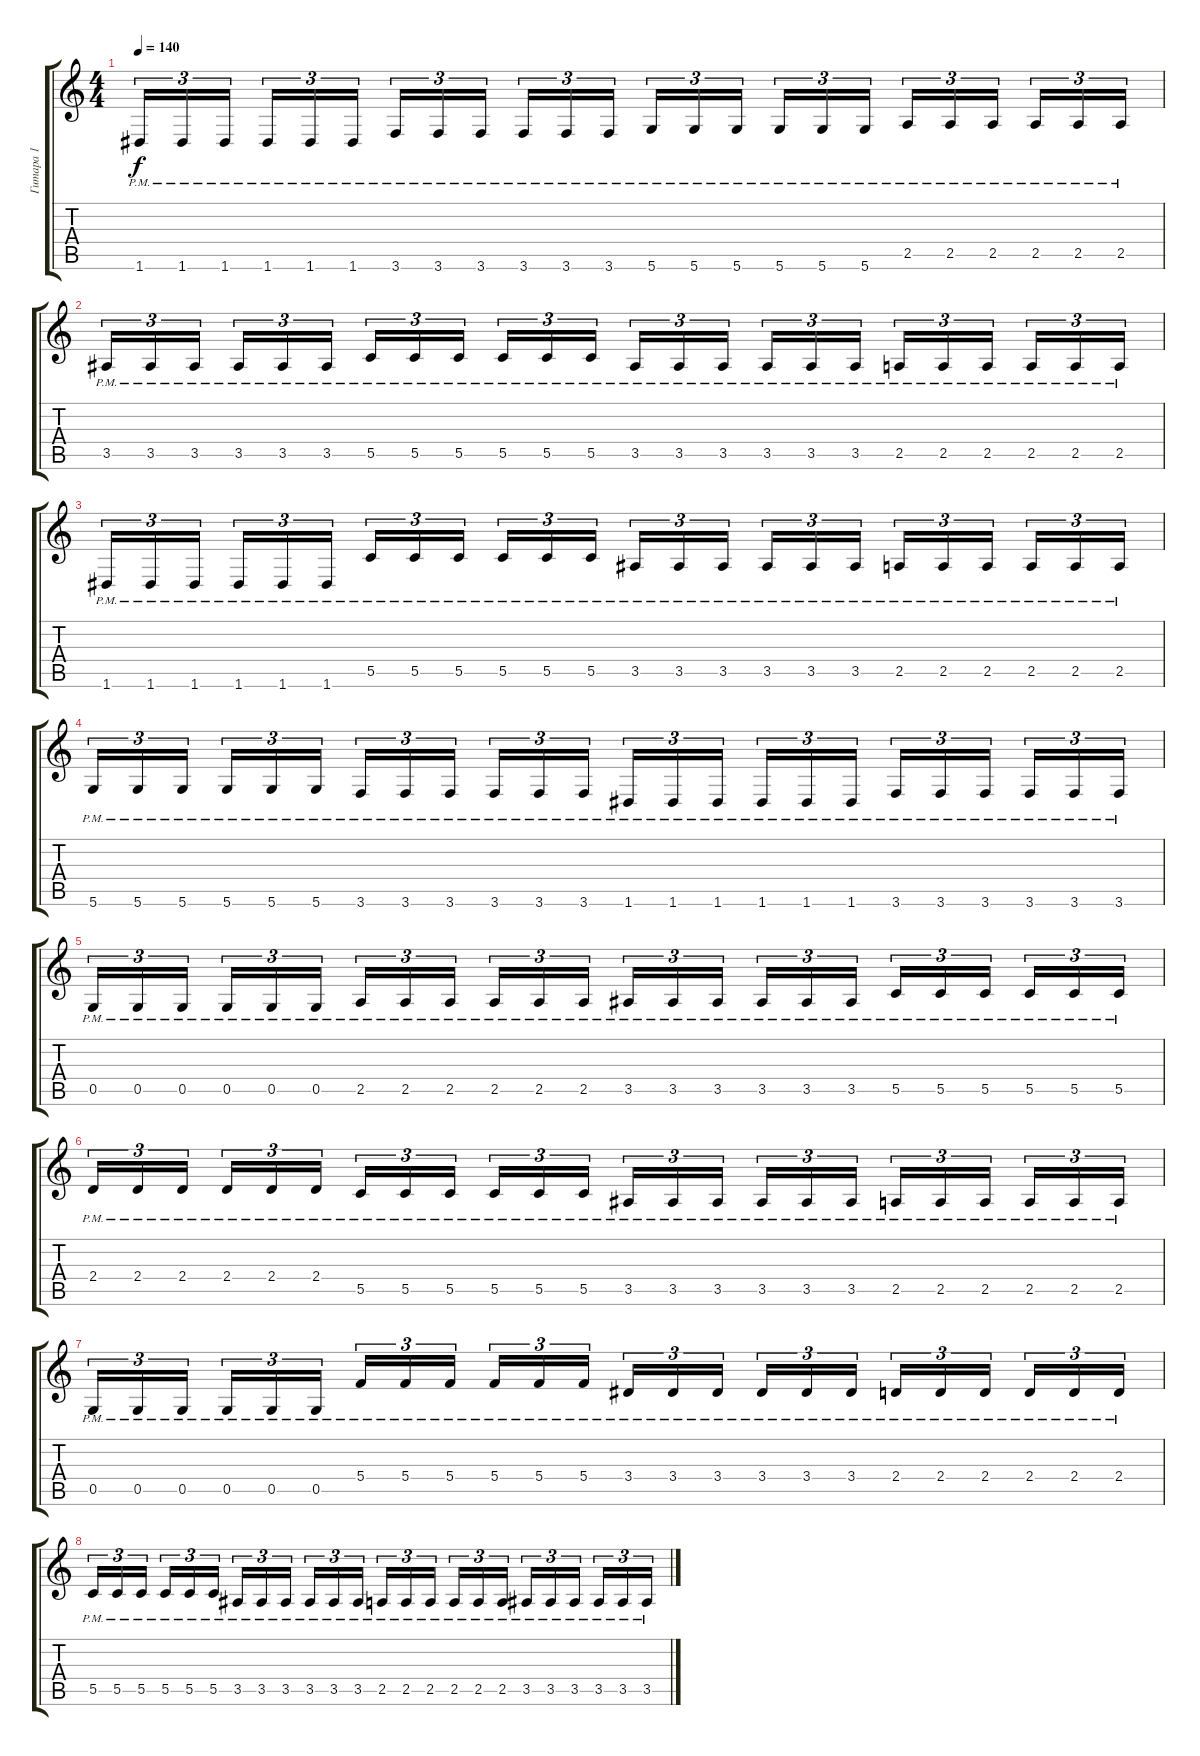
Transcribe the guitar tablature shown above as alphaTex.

\track ("Гитара 1" "Гитара 1") {instrument overdrivenguitar}
\staff {score tabs}
\tuning (D4 A3 F3 C3 G2 D2) {hide}
\ts (4 4)
\tempo 140
\clef g2
\ks c
1.6{pm}.16{tu (3 2) dy f} 1.6{pm}.16{tu (3 2)} 1.6{pm}.16{tu (3 2) beam splitsecondary} 1.6{pm}.16{tu (3 2)} 1.6{pm}.16{tu (3 2)} 1.6{pm}.16{tu (3 2)} 3.6{pm}.16{tu (3 2)} 3.6{pm}.16{tu (3 2)} 3.6{pm}.16{tu (3 2) beam splitsecondary} 3.6{pm}.16{tu (3 2)} 3.6{pm}.16{tu (3 2)} 3.6{pm}.16{tu (3 2)} 5.6{pm}.16{tu (3 2)} 5.6{pm}.16{tu (3 2)} 5.6{pm}.16{tu (3 2) beam splitsecondary} 5.6{pm}.16{tu (3 2)} 5.6{pm}.16{tu (3 2)} 5.6{pm}.16{tu (3 2)} 2.5{pm}.16{tu (3 2)} 2.5{pm}.16{tu (3 2)} 2.5{pm}.16{tu (3 2) beam splitsecondary} 2.5{pm}.16{tu (3 2)} 2.5{pm}.16{tu (3 2)} 2.5{pm}.16{tu (3 2)} |
3.5{pm}.16{tu (3 2)} 3.5{pm}.16{tu (3 2)} 3.5{pm}.16{tu (3 2) beam splitsecondary} 3.5{pm}.16{tu (3 2)} 3.5{pm}.16{tu (3 2)} 3.5{pm}.16{tu (3 2)} 5.5{pm}.16{tu (3 2)} 5.5{pm}.16{tu (3 2)} 5.5{pm}.16{tu (3 2) beam splitsecondary} 5.5{pm}.16{tu (3 2)} 5.5{pm}.16{tu (3 2)} 5.5{pm}.16{tu (3 2)} 3.5{pm}.16{tu (3 2)} 3.5{pm}.16{tu (3 2)} 3.5{pm}.16{tu (3 2) beam splitsecondary} 3.5{pm}.16{tu (3 2)} 3.5{pm}.16{tu (3 2)} 3.5{pm}.16{tu (3 2)} 2.5{pm}.16{tu (3 2)} 2.5{pm}.16{tu (3 2)} 2.5{pm}.16{tu (3 2) beam splitsecondary} 2.5{pm}.16{tu (3 2)} 2.5{pm}.16{tu (3 2)} 2.5{pm}.16{tu (3 2)} |
1.6{pm}.16{tu (3 2)} 1.6{pm}.16{tu (3 2)} 1.6{pm}.16{tu (3 2) beam splitsecondary} 1.6{pm}.16{tu (3 2)} 1.6{pm}.16{tu (3 2)} 1.6{pm}.16{tu (3 2)} 5.5{pm}.16{tu (3 2)} 5.5{pm}.16{tu (3 2)} 5.5{pm}.16{tu (3 2) beam splitsecondary} 5.5{pm}.16{tu (3 2)} 5.5{pm}.16{tu (3 2)} 5.5{pm}.16{tu (3 2)} 3.5{pm}.16{tu (3 2)} 3.5{pm}.16{tu (3 2)} 3.5{pm}.16{tu (3 2) beam splitsecondary} 3.5{pm}.16{tu (3 2)} 3.5{pm}.16{tu (3 2)} 3.5{pm}.16{tu (3 2)} 2.5{pm}.16{tu (3 2)} 2.5{pm}.16{tu (3 2)} 2.5{pm}.16{tu (3 2) beam splitsecondary} 2.5{pm}.16{tu (3 2)} 2.5{pm}.16{tu (3 2)} 2.5{pm}.16{tu (3 2)} |
5.6{pm}.16{tu (3 2)} 5.6{pm}.16{tu (3 2)} 5.6{pm}.16{tu (3 2) beam splitsecondary} 5.6{pm}.16{tu (3 2)} 5.6{pm}.16{tu (3 2)} 5.6{pm}.16{tu (3 2)} 3.6{pm}.16{tu (3 2)} 3.6{pm}.16{tu (3 2)} 3.6{pm}.16{tu (3 2) beam splitsecondary} 3.6{pm}.16{tu (3 2)} 3.6{pm}.16{tu (3 2)} 3.6{pm}.16{tu (3 2)} 1.6{pm}.16{tu (3 2)} 1.6{pm}.16{tu (3 2)} 1.6{pm}.16{tu (3 2) beam splitsecondary} 1.6{pm}.16{tu (3 2)} 1.6{pm}.16{tu (3 2)} 1.6{pm}.16{tu (3 2)} 3.6{pm}.16{tu (3 2)} 3.6{pm}.16{tu (3 2)} 3.6{pm}.16{tu (3 2) beam splitsecondary} 3.6{pm}.16{tu (3 2)} 3.6{pm}.16{tu (3 2)} 3.6{pm}.16{tu (3 2)} |
0.5{pm}.16{tu (3 2)} 0.5{pm}.16{tu (3 2)} 0.5{pm}.16{tu (3 2) beam splitsecondary} 0.5{pm}.16{tu (3 2)} 0.5{pm}.16{tu (3 2)} 0.5{pm}.16{tu (3 2)} 2.5{pm}.16{tu (3 2)} 2.5{pm}.16{tu (3 2)} 2.5{pm}.16{tu (3 2) beam splitsecondary} 2.5{pm}.16{tu (3 2)} 2.5{pm}.16{tu (3 2)} 2.5{pm}.16{tu (3 2)} 3.5{pm}.16{tu (3 2)} 3.5{pm}.16{tu (3 2)} 3.5{pm}.16{tu (3 2) beam splitsecondary} 3.5{pm}.16{tu (3 2)} 3.5{pm}.16{tu (3 2)} 3.5{pm}.16{tu (3 2)} 5.5{pm}.16{tu (3 2)} 5.5{pm}.16{tu (3 2)} 5.5{pm}.16{tu (3 2) beam splitsecondary} 5.5{pm}.16{tu (3 2)} 5.5{pm}.16{tu (3 2)} 5.5{pm}.16{tu (3 2)} |
2.4{pm}.16{tu (3 2)} 2.4{pm}.16{tu (3 2)} 2.4{pm}.16{tu (3 2) beam splitsecondary} 2.4{pm}.16{tu (3 2)} 2.4{pm}.16{tu (3 2)} 2.4{pm}.16{tu (3 2)} 5.5{pm}.16{tu (3 2)} 5.5{pm}.16{tu (3 2)} 5.5{pm}.16{tu (3 2) beam splitsecondary} 5.5{pm}.16{tu (3 2)} 5.5{pm}.16{tu (3 2)} 5.5{pm}.16{tu (3 2)} 3.5{pm}.16{tu (3 2)} 3.5{pm}.16{tu (3 2)} 3.5{pm}.16{tu (3 2) beam splitsecondary} 3.5{pm}.16{tu (3 2)} 3.5{pm}.16{tu (3 2)} 3.5{pm}.16{tu (3 2)} 2.5{pm}.16{tu (3 2)} 2.5{pm}.16{tu (3 2)} 2.5{pm}.16{tu (3 2) beam splitsecondary} 2.5{pm}.16{tu (3 2)} 2.5{pm}.16{tu (3 2)} 2.5{pm}.16{tu (3 2)} |
0.5{pm}.16{tu (3 2)} 0.5{pm}.16{tu (3 2)} 0.5{pm}.16{tu (3 2) beam splitsecondary} 0.5{pm}.16{tu (3 2)} 0.5{pm}.16{tu (3 2)} 0.5{pm}.16{tu (3 2)} 5.4{pm}.16{tu (3 2)} 5.4{pm}.16{tu (3 2)} 5.4{pm}.16{tu (3 2) beam splitsecondary} 5.4{pm}.16{tu (3 2)} 5.4{pm}.16{tu (3 2)} 5.4{pm}.16{tu (3 2)} 3.4{pm}.16{tu (3 2)} 3.4{pm}.16{tu (3 2)} 3.4{pm}.16{tu (3 2) beam splitsecondary} 3.4{pm}.16{tu (3 2)} 3.4{pm}.16{tu (3 2)} 3.4{pm}.16{tu (3 2)} 2.4{pm}.16{tu (3 2)} 2.4{pm}.16{tu (3 2)} 2.4{pm}.16{tu (3 2) beam splitsecondary} 2.4{pm}.16{tu (3 2)} 2.4{pm}.16{tu (3 2)} 2.4{pm}.16{tu (3 2)} |
5.5{pm}.16{tu (3 2)} 5.5{pm}.16{tu (3 2)} 5.5{pm}.16{tu (3 2) beam splitsecondary} 5.5{pm}.16{tu (3 2)} 5.5{pm}.16{tu (3 2)} 5.5{pm}.16{tu (3 2)} 3.5{pm}.16{tu (3 2)} 3.5{pm}.16{tu (3 2)} 3.5{pm}.16{tu (3 2) beam splitsecondary} 3.5{pm}.16{tu (3 2)} 3.5{pm}.16{tu (3 2)} 3.5{pm}.16{tu (3 2)} 2.5{pm}.16{tu (3 2)} 2.5{pm}.16{tu (3 2)} 2.5{pm}.16{tu (3 2) beam splitsecondary} 2.5{pm}.16{tu (3 2)} 2.5{pm}.16{tu (3 2)} 2.5{pm}.16{tu (3 2)} 3.5{pm}.16{tu (3 2)} 3.5{pm}.16{tu (3 2)} 3.5{pm}.16{tu (3 2) beam splitsecondary} 3.5{pm}.16{tu (3 2)} 3.5{pm}.16{tu (3 2)} 3.5{pm}.16{tu (3 2)}
